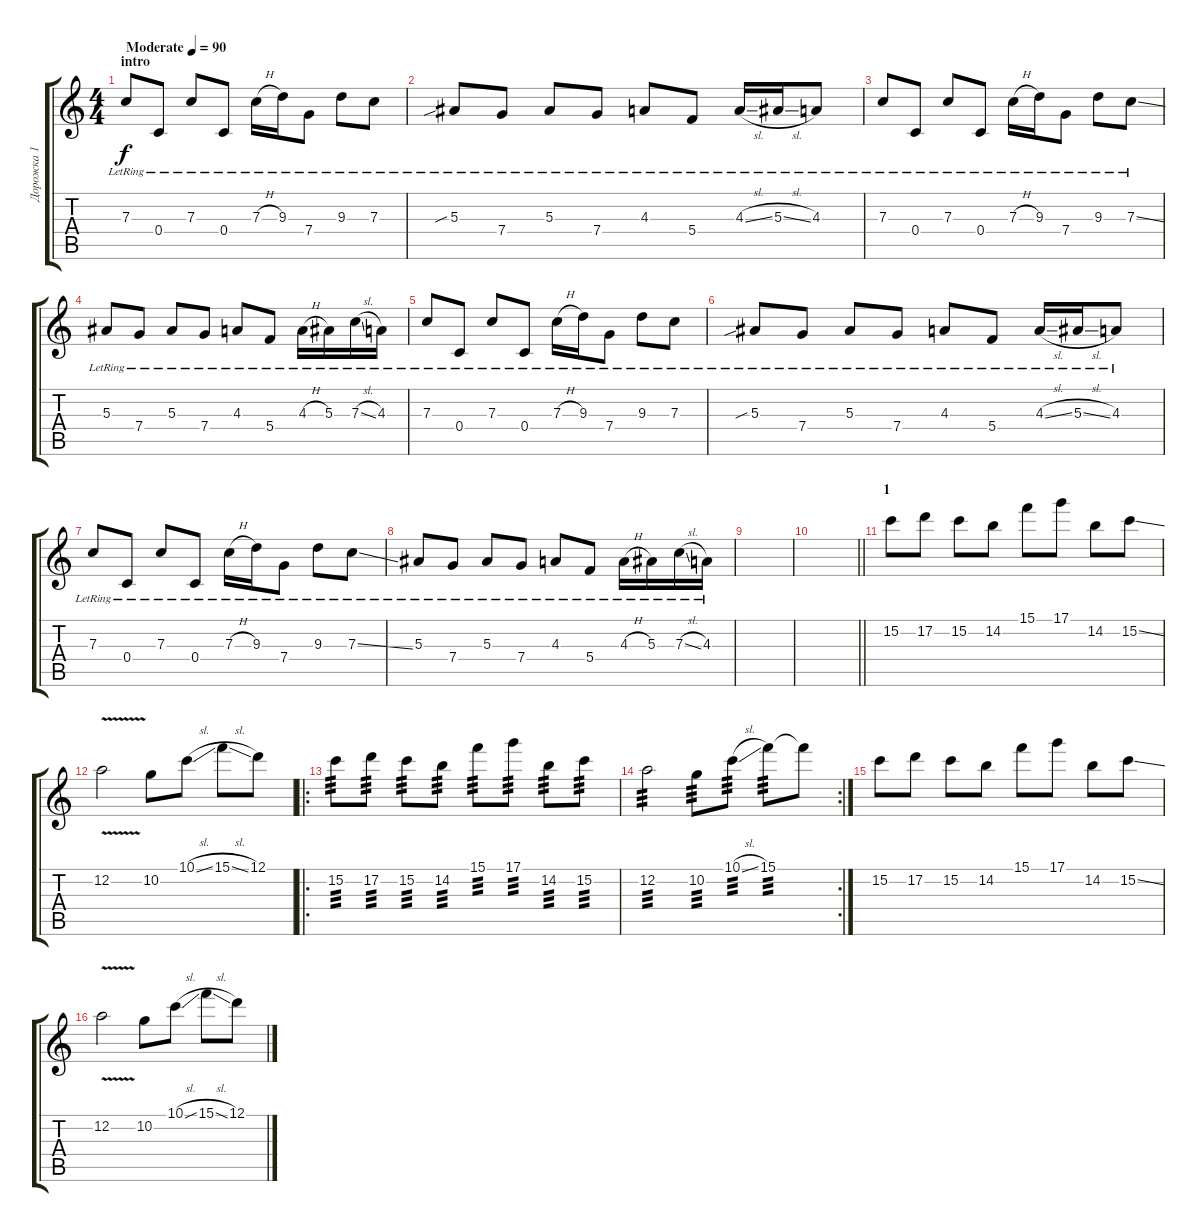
\track ("Дорожка 1" "Дорожка 1") {instrument acousticguitarsteel}
\staff {score tabs}
\tuning (D4 A3 F3 C3 G2 D2) {hide}
\ts (4 4)
\section ("" "intro")
\tempo (90 "Moderate")
\clef g2
\ks c
7.3{lr}.8{dy f instrument acousticguitarsteel} 0.4{lr}.8 7.3{lr}.8 0.4{lr}.8 7.3{h lr}.16 9.3{lr}.16 7.4{lr}.8 9.3{lr}.8 7.3{lr}.8 |
5.3{sib lr}.8 7.4{lr}.8 5.3{lr}.8 7.4{lr}.8 4.3{lr}.8 5.4{lr}.8 4.3{sl lr}.16 5.3{sl lr}.16 4.3{lr}.8 |
7.3{lr}.8 0.4{lr}.8 7.3{lr}.8 0.4{lr}.8 7.3{h lr}.16 9.3{lr}.16 7.4{lr}.8 9.3{lr}.8 7.3{ss lr}.8 |
5.3{lr}.8{balance 16} 7.4{lr}.8 5.3{lr}.8 7.4{lr}.8 4.3{lr}.8 5.4{lr}.8 4.3{h lr}.16 5.3{lr}.16 7.3{sl lr}.16 4.3{lr}.16 |
7.3{lr}.8{balance 8} 0.4{lr}.8 7.3{lr}.8 0.4{lr}.8 7.3{h lr}.16 9.3{lr}.16 7.4{lr}.8 9.3{lr}.8 7.3{lr}.8 |
5.3{sib lr}.8{balance 16} 7.4{lr}.8 5.3{lr}.8 7.4{lr}.8 4.3{lr}.8 5.4{lr}.8 4.3{sl lr}.16 5.3{sl lr}.16 4.3{lr}.8 |
7.3{lr}.8{balance 8} 0.4{lr}.8 7.3{lr}.8 0.4{lr}.8 7.3{h lr}.16 9.3{lr}.16 7.4{lr}.8 9.3{lr}.8 7.3{ss lr}.8 |
5.3{lr}.8{balance 16} 7.4{lr}.8 5.3{lr}.8 7.4{lr}.8 4.3{lr}.8 5.4{lr}.8 4.3{h lr}.16 5.3{lr}.16 7.3{sl lr}.16 4.3{lr}.16 |
|
\barLineRight lightlight
|
\section ("" "1")
15.2.8{balance 2} 17.2.8 15.2.8 14.2.8 15.1.8 17.1.8 14.2.8 15.2{ss}.8 |
12.2{v}.2 10.2.8 10.1{sl}.8 15.1{sl}.8 12.1.8 |
\ro
15.2.8{tp 3 balance 0} 17.2.8{tp 3} 15.2.8{tp 3} 14.2.8{tp 3} 15.1.8{tp 3} 17.1.8{tp 3} 14.2.8{tp 3} 15.2.8{tp 3} |
\rc 2
12.2.2{tp 3} 10.2.8{tp 3} 10.1{sl}.8{tp 3} 15.1.8{tp 3} 15.1{t}.8 |
15.2.8{balance 0} 17.2.8 15.2.8 14.2.8 15.1.8 17.1.8 14.2.8 15.2{ss}.8 |
12.2{v}.2 10.2.8 10.1{sl}.8 15.1{sl}.8 12.1.8
